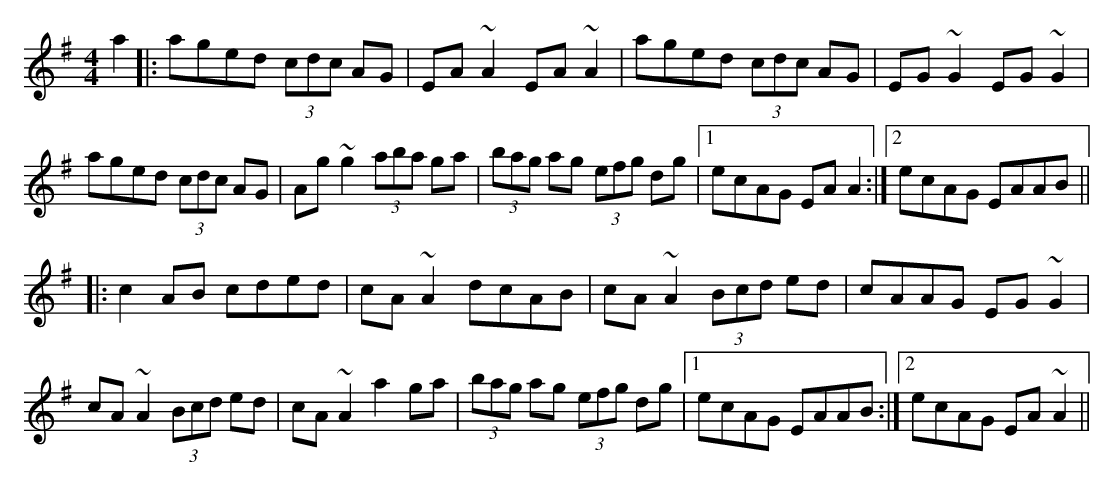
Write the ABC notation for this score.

X:1
M:4/4
K:Ador
a2|:aged (3cdc AG|EA~A2 EA~A2|aged (3cdc AG|EG~G2 EG~G2|
aged (3cdc AG|Ag~g2 (3aba ga|(3bag ag (3efg dg|1 ecAG EAA2:|2 ecAG EAAB||
|:c2AB cded|cA~A2 dcAB|cA~A2 (3Bcd ed|cAAG EG~G2|
cA~A2 (3Bcd ed|cA~A2 a2 ga|(3bag ag (3efg dg|1 ecAG EAAB:|2 ecAG EA~A2||
